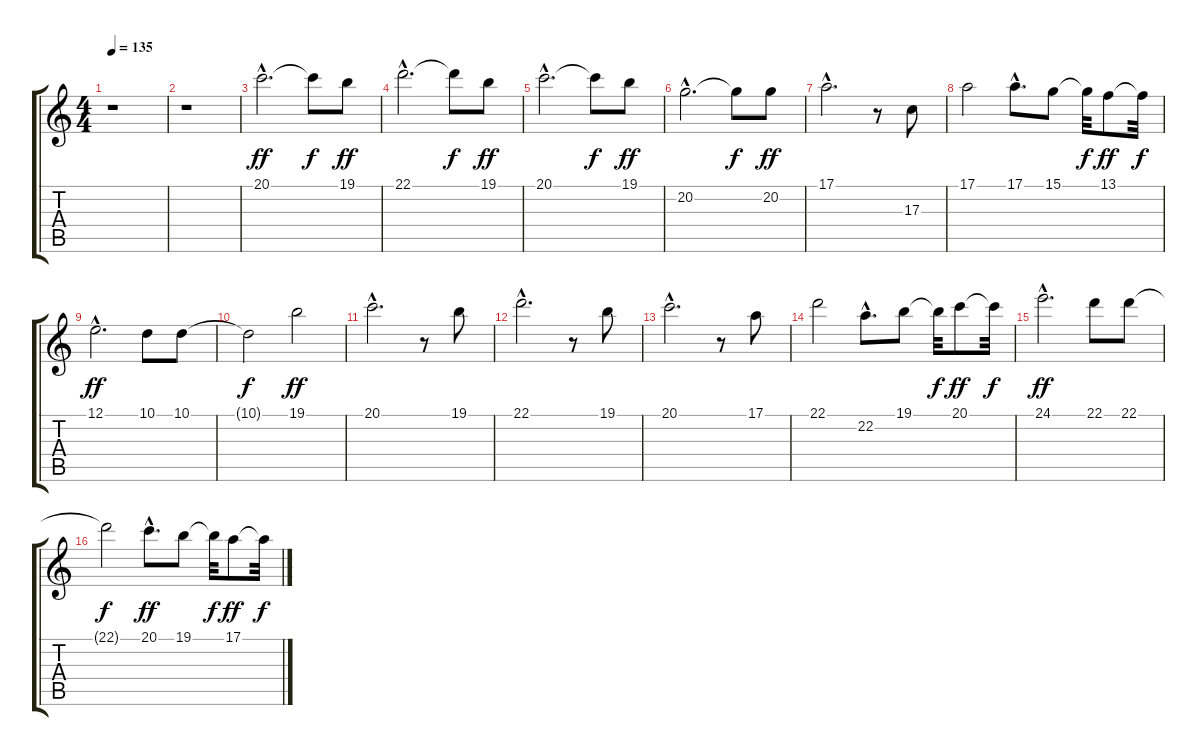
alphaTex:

\track "" {instrument flute}
\staff {score tabs}
\tuning (E4 B3 G3 D3 A2 E2) {hide}
\ts (4 4)
\tempo 135
\clef g2
\ks c
r.1{dy ff} |
r.1 |
20.1{hac}.2{d} 20.1{t}.8{dy f} 19.1.8{dy ff} |
22.1{hac}.2{d} 22.1{t}.8{dy f} 19.1.8{dy ff} |
20.1{hac}.2{d} 20.1{t}.8{dy f} 19.1.8{dy ff} |
20.2{hac}.2{d} 20.2{t}.8{dy f} 20.2.8{dy ff} |
17.1{hac}.2{d} r.8 17.3.8 |
17.1.2 17.1{hac}.8{d} 15.1.8 15.1{t}.32{dy f} 13.1.8{dy ff} 13.1{t}.32{dy f} |
12.1{hac}.2{d dy ff} 10.1.8 10.1.8 |
10.1{t}.2{dy f} 19.1.2{dy ff} |
20.1{hac}.2{d} r.8 19.1.8 |
22.1{hac}.2{d} r.8 19.1.8 |
20.1{hac}.2{d} r.8 17.1.8 |
22.1.2 22.2{hac}.8{d} 19.1.8 19.1{t}.32{dy f} 20.1.8{dy ff} 20.1{t}.32{dy f} |
24.1{hac}.2{d dy ff} 22.1.8 22.1.8 |
22.1{t}.2{dy f} 20.1{hac}.8{d dy ff} 19.1.8 19.1{t}.32{dy f} 17.1.8{dy ff} 17.1{t}.32{dy f}
